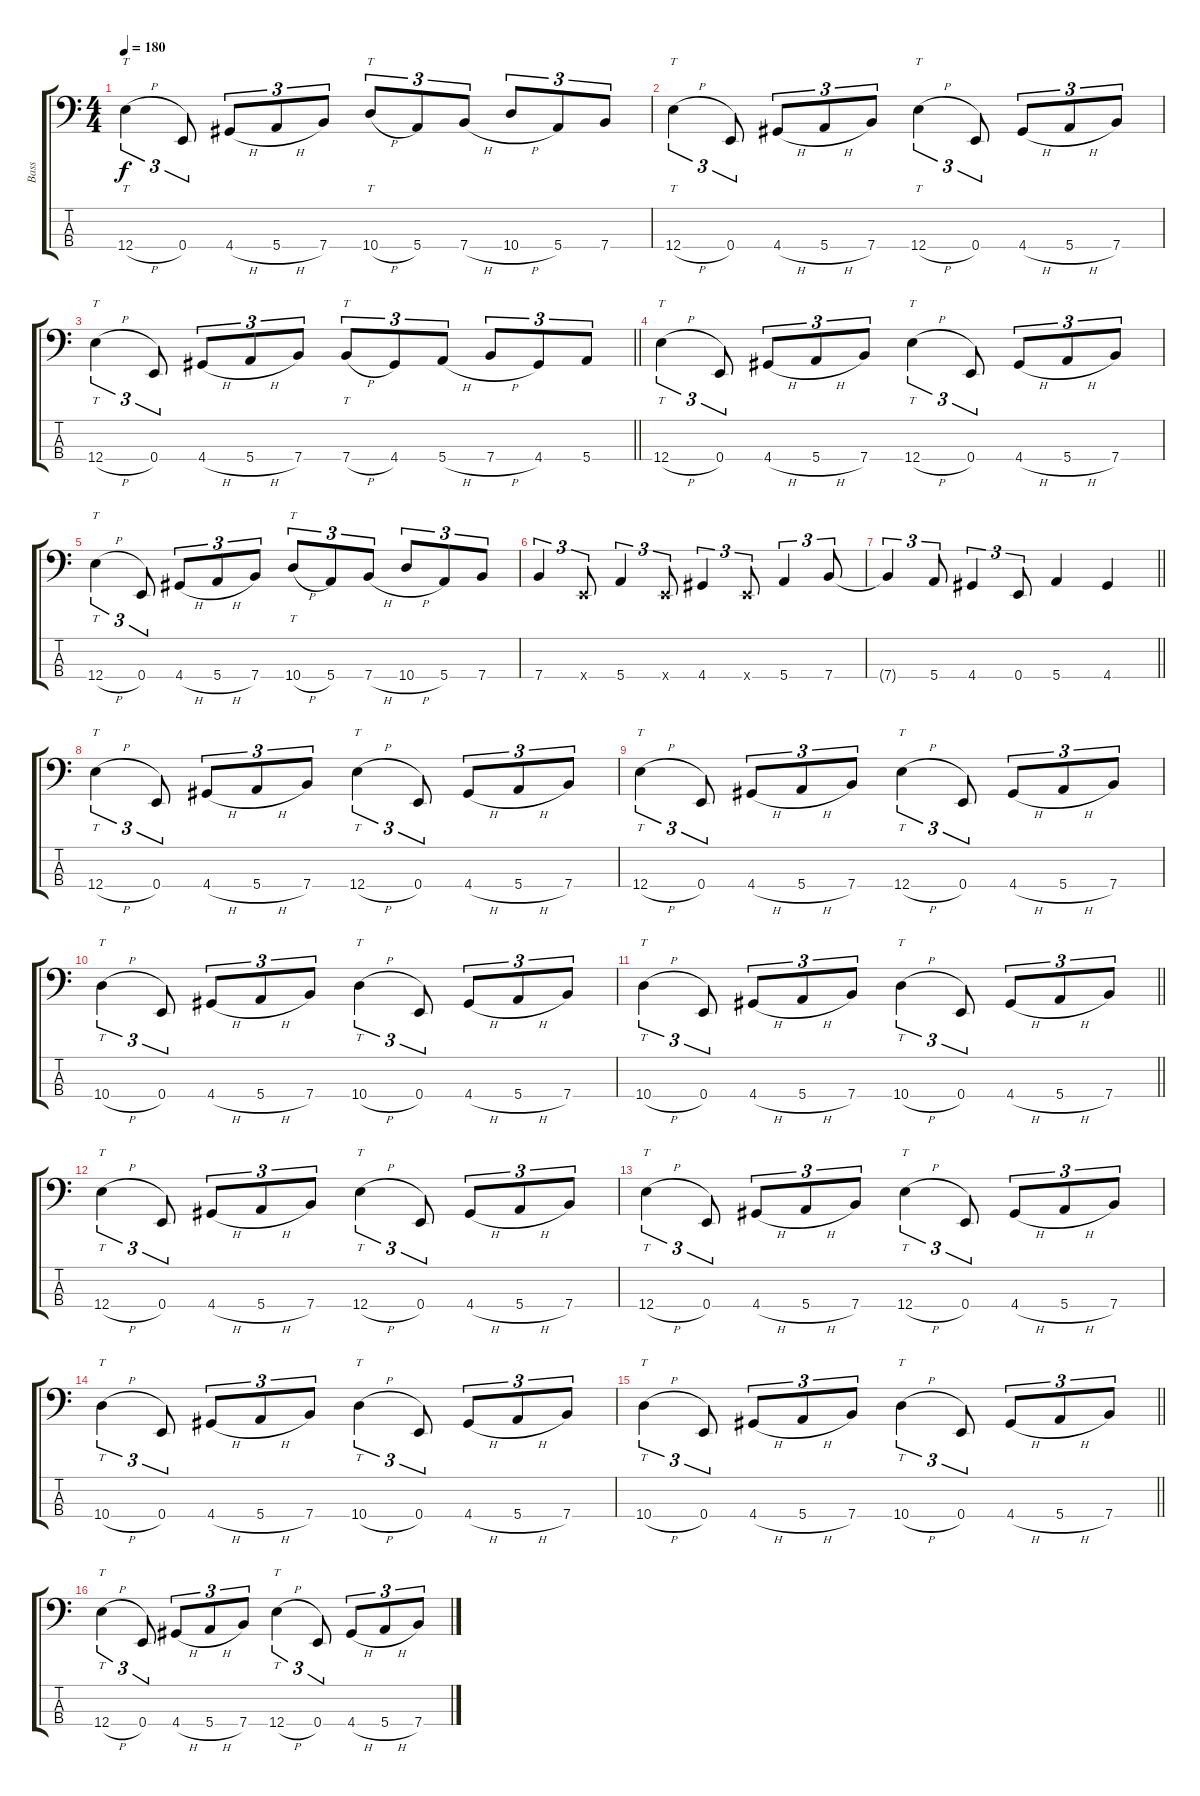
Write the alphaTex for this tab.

\track ("Bass" "Bass") {instrument slapbass2}
\staff {score tabs}
\tuning (G2 D2 A1 E1) {hide}
\ts (4 4)
\tempo 180
\clef f4
\ks c
12.4{h}.4{tt tu (3 2) dy f} 0.4.8{tu (3 2)} 4.4{h}.8{tu (3 2)} 5.4{h}.8{tu (3 2)} 7.4.8{tu (3 2)} 10.4{h}.8{tt tu (3 2)} 5.4.8{tu (3 2)} 7.4{h}.8{tu (3 2)} 10.4{h}.8{tu (3 2)} 5.4.8{tu (3 2)} 7.4.8{tu (3 2)} |
12.4{h}.4{tt tu (3 2)} 0.4.8{tu (3 2)} 4.4{h}.8{tu (3 2)} 5.4{h}.8{tu (3 2)} 7.4.8{tu (3 2)} 12.4{h}.4{tt tu (3 2)} 0.4.8{tu (3 2)} 4.4{h}.8{tu (3 2)} 5.4{h}.8{tu (3 2)} 7.4.8{tu (3 2)} |
\barLineRight lightlight
12.4{h}.4{tt tu (3 2)} 0.4.8{tu (3 2)} 4.4{h}.8{tu (3 2)} 5.4{h}.8{tu (3 2)} 7.4.8{tu (3 2)} 7.4{h}.8{tt tu (3 2)} 4.4.8{tu (3 2)} 5.4{h}.8{tu (3 2)} 7.4{h}.8{tu (3 2)} 4.4.8{tu (3 2)} 5.4.8{tu (3 2)} |
12.4{h}.4{tt tu (3 2)} 0.4.8{tu (3 2)} 4.4{h}.8{tu (3 2)} 5.4{h}.8{tu (3 2)} 7.4.8{tu (3 2)} 12.4{h}.4{tt tu (3 2)} 0.4.8{tu (3 2)} 4.4{h}.8{tu (3 2)} 5.4{h}.8{tu (3 2)} 7.4.8{tu (3 2)} |
12.4{h}.4{tt tu (3 2)} 0.4.8{tu (3 2)} 4.4{h}.8{tu (3 2)} 5.4{h}.8{tu (3 2)} 7.4.8{tu (3 2)} 10.4{h}.8{tt tu (3 2)} 5.4.8{tu (3 2)} 7.4{h}.8{tu (3 2)} 10.4{h}.8{tu (3 2)} 5.4.8{tu (3 2)} 7.4.8{tu (3 2)} |
7.4.4{tu (3 2)} 0.4{x}.8{tu (3 2)} 5.4.4{tu (3 2)} 0.4{x}.8{tu (3 2)} 4.4.4{tu (3 2)} 0.4{x}.8{tu (3 2)} 5.4.4{tu (3 2)} 7.4.8{tu (3 2)} |
\barLineRight lightlight
7.4{t}.4{tu (3 2)} 5.4.8{tu (3 2)} 4.4.4{tu (3 2)} 0.4.8{tu (3 2)} 5.4.4 4.4.4 |
\section ("" "")
12.4{h}.4{tt tu (3 2)} 0.4.8{tu (3 2)} 4.4{h}.8{tu (3 2)} 5.4{h}.8{tu (3 2)} 7.4.8{tu (3 2)} 12.4{h}.4{tt tu (3 2)} 0.4.8{tu (3 2)} 4.4{h}.8{tu (3 2)} 5.4{h}.8{tu (3 2)} 7.4.8{tu (3 2)} |
12.4{h}.4{tt tu (3 2)} 0.4.8{tu (3 2)} 4.4{h}.8{tu (3 2)} 5.4{h}.8{tu (3 2)} 7.4.8{tu (3 2)} 12.4{h}.4{tt tu (3 2)} 0.4.8{tu (3 2)} 4.4{h}.8{tu (3 2)} 5.4{h}.8{tu (3 2)} 7.4.8{tu (3 2)} |
10.4{h}.4{tt tu (3 2)} 0.4.8{tu (3 2)} 4.4{h}.8{tu (3 2)} 5.4{h}.8{tu (3 2)} 7.4.8{tu (3 2)} 10.4{h}.4{tt tu (3 2)} 0.4.8{tu (3 2)} 4.4{h}.8{tu (3 2)} 5.4{h}.8{tu (3 2)} 7.4.8{tu (3 2)} |
\barLineRight lightlight
10.4{h}.4{tt tu (3 2)} 0.4.8{tu (3 2)} 4.4{h}.8{tu (3 2)} 5.4{h}.8{tu (3 2)} 7.4.8{tu (3 2)} 10.4{h}.4{tt tu (3 2)} 0.4.8{tu (3 2)} 4.4{h}.8{tu (3 2)} 5.4{h}.8{tu (3 2)} 7.4.8{tu (3 2)} |
12.4{h}.4{tt tu (3 2)} 0.4.8{tu (3 2)} 4.4{h}.8{tu (3 2)} 5.4{h}.8{tu (3 2)} 7.4.8{tu (3 2)} 12.4{h}.4{tt tu (3 2)} 0.4.8{tu (3 2)} 4.4{h}.8{tu (3 2)} 5.4{h}.8{tu (3 2)} 7.4.8{tu (3 2)} |
12.4{h}.4{tt tu (3 2)} 0.4.8{tu (3 2)} 4.4{h}.8{tu (3 2)} 5.4{h}.8{tu (3 2)} 7.4.8{tu (3 2)} 12.4{h}.4{tt tu (3 2)} 0.4.8{tu (3 2)} 4.4{h}.8{tu (3 2)} 5.4{h}.8{tu (3 2)} 7.4.8{tu (3 2)} |
10.4{h}.4{tt tu (3 2)} 0.4.8{tu (3 2)} 4.4{h}.8{tu (3 2)} 5.4{h}.8{tu (3 2)} 7.4.8{tu (3 2)} 10.4{h}.4{tt tu (3 2)} 0.4.8{tu (3 2)} 4.4{h}.8{tu (3 2)} 5.4{h}.8{tu (3 2)} 7.4.8{tu (3 2)} |
\barLineRight lightlight
10.4{h}.4{tt tu (3 2)} 0.4.8{tu (3 2)} 4.4{h}.8{tu (3 2)} 5.4{h}.8{tu (3 2)} 7.4.8{tu (3 2)} 10.4{h}.4{tt tu (3 2)} 0.4.8{tu (3 2)} 4.4{h}.8{tu (3 2)} 5.4{h}.8{tu (3 2)} 7.4.8{tu (3 2)} |
12.4{h}.4{tt tu (3 2)} 0.4.8{tu (3 2)} 4.4{h}.8{tu (3 2)} 5.4{h}.8{tu (3 2)} 7.4.8{tu (3 2)} 12.4{h}.4{tt tu (3 2)} 0.4.8{tu (3 2)} 4.4{h}.8{tu (3 2)} 5.4{h}.8{tu (3 2)} 7.4.8{tu (3 2)}
